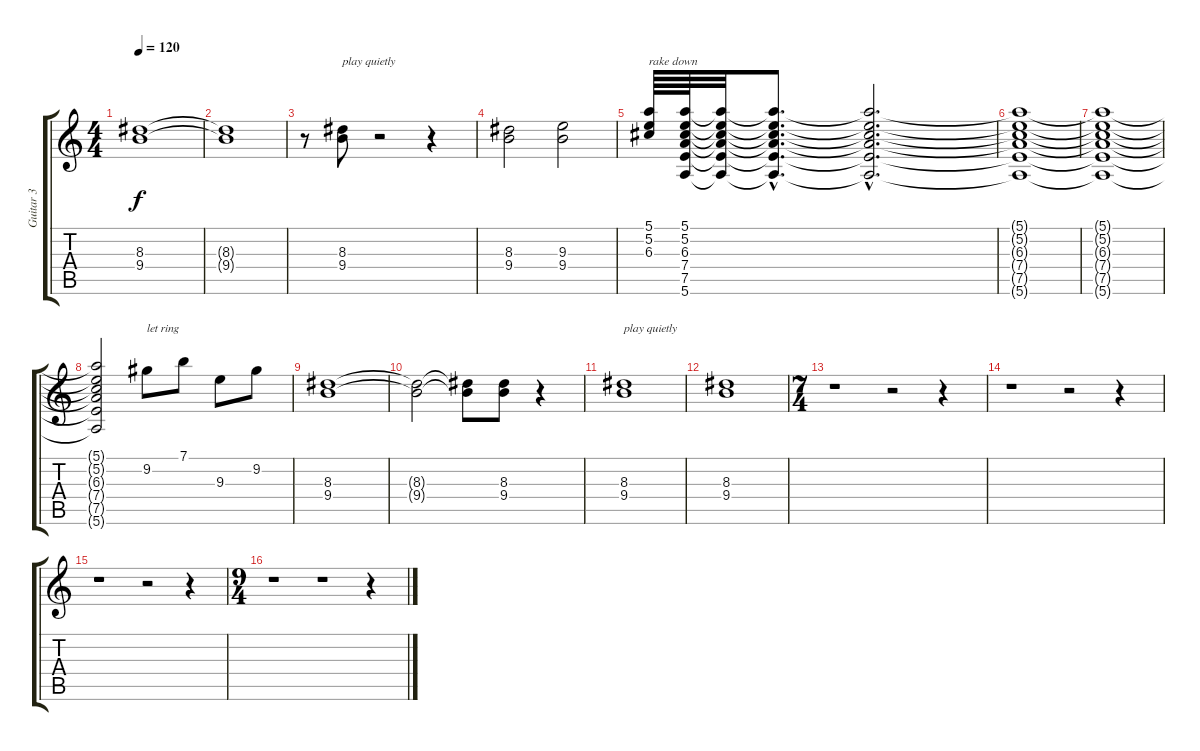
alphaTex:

\track ("Guitar 3" "Guitar 3") {instrument electricguitarjazz}
\staff {score tabs}
\tuning (E4 B3 G3 D3 A2 E2) {hide}
\ts (4 4)
\tempo 120
\clef g2
\ks c
(8.3 9.4).1{dy f} |
(8.3{t} 9.4{t}).1 |
r.8 (8.3 9.4).8{txt "play quietly"} r.2 r.4 |
(8.3 9.4).2 (9.3 9.4).2 |
(5.1 5.2 6.3).64{txt "rake down"} (5.1 5.2 6.3 7.4 7.5 5.6).64 (5.1{t} 5.2{t} 6.3{t} 7.4{t} 7.5{t} 5.6{t}).32 (5.1{hac t} 5.2{hac t} 6.3{hac t} 7.4{hac t} 7.5{hac t} 5.6{hac t}).8{d} (5.1{hac t} 5.2{hac t} 6.3{hac t} 7.4{hac t} 7.5{hac t} 5.6{hac t}).2{d} |
(5.1{t} 5.2{t} 6.3{t} 7.4{t} 7.5{t} 5.6{t}).1 |
(5.1{t} 5.2{t} 6.3{t} 7.4{t} 7.5{t} 5.6{t}).1 |
(5.1{t} 5.2{t} 6.3{t} 7.4{t} 7.5{t} 5.6{t}).2 9.2.8{txt "let ring"} 7.1.8 9.3.8 9.2.8 |
(8.3 9.4).1 |
(8.3{t} 9.4{t}).2 (8.3{t} 9.4{t}).8 (8.3 9.4).8 r.4 |
(8.3 9.4).1{txt "play quietly"} |
(8.3 9.4).1 |
\ts (7 4)
r.1 r.2 r.4 |
r.1 r.2 r.4 |
r.1 r.2 r.4 |
\ts (9 4)
r.1 r.1 r.4
